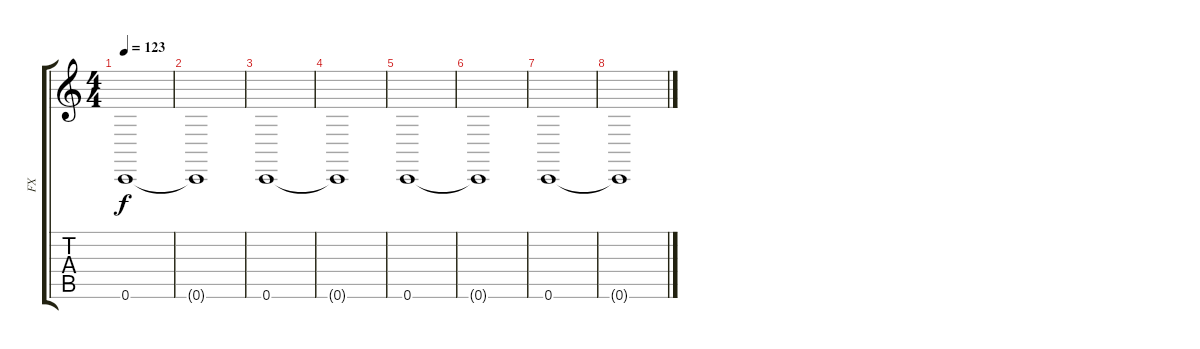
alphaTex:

\track ("FX" "FX") {instrument fx3crystal}
\staff {score tabs}
\tuning (D4 A3 F3 C3 G2 C2) {hide}
\ts (4 4)
\tempo 123
\clef g2
\ks c
0.6.1{dy f} |
0.6{t}.1 |
0.6.1 |
0.6{t}.1 |
0.6.1 |
0.6{t}.1 |
0.6.1 |
0.6{t}.1
